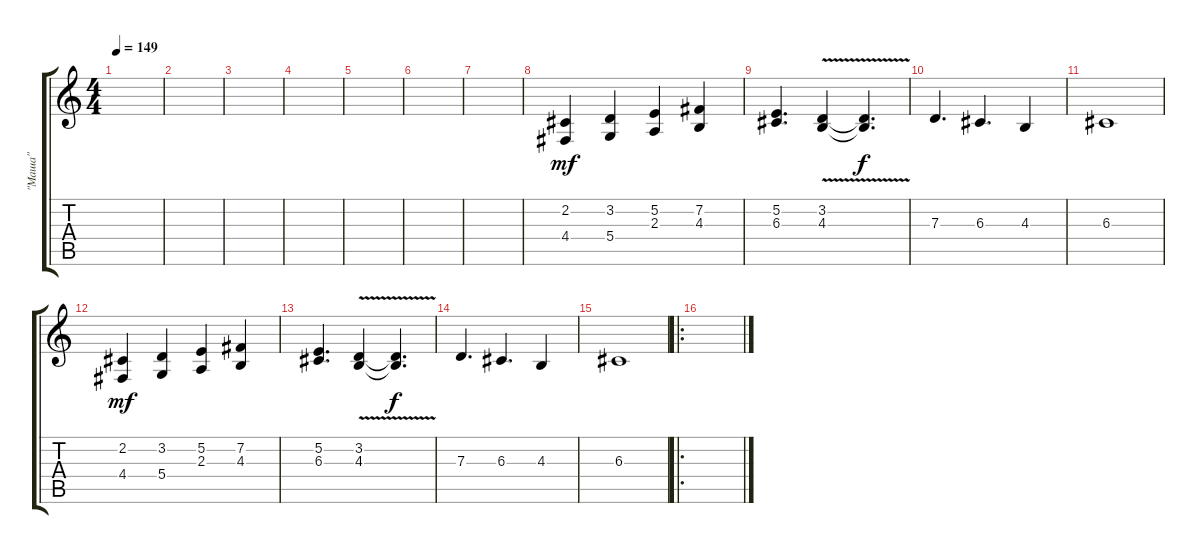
\track ("\"Маша\"" "\"Маша\"") {instrument viola}
\staff {score tabs}
\tuning (E4 B3 G3 D3 A2 E2) {hide}
\ts (4 4)
\tempo 149
\clef g2
\ks c
|
|
|
|
|
|
|
(2.2 4.4).4{dy mf} (3.2 5.4).4 (5.2 2.3).4 (7.2 4.3).4 |
(5.2 6.3).4{d} (3.2{v} 4.3).4 (3.2{t} 4.3{t}).4{d dy f} |
7.3.4{d} 6.3.4{d} 4.3.4 |
6.3.1 |
(2.2 4.4).4{dy mf} (3.2 5.4).4 (5.2 2.3).4 (7.2 4.3).4 |
(5.2 6.3).4{d} (3.2{v} 4.3).4 (3.2{t} 4.3{t}).4{d dy f} |
7.3.4{d} 6.3.4{d} 4.3.4 |
6.3.1 |
\ro
